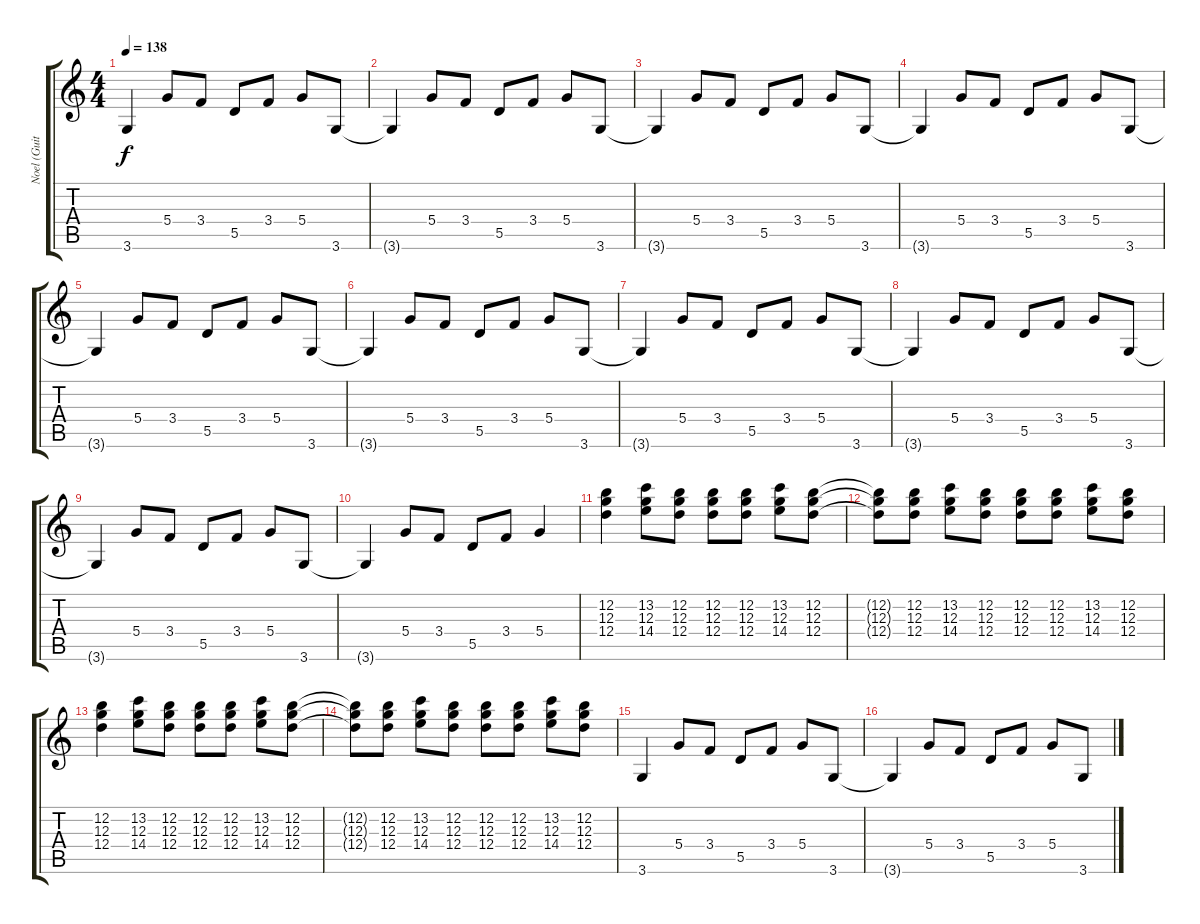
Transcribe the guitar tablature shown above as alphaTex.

\track ("Noel (Guitar)" "Noel (Guit") {instrument distortionguitar}
\staff {score tabs}
\tuning (E4 B3 G3 D3 A2 E2) {hide}
\ts (4 4)
\tempo 138
\clef g2
\ks c
3.6.4{dy f instrument distortionguitar} 5.4.8 3.4.8 5.5.8 3.4.8 5.4.8 3.6.8 |
3.6{t}.4 5.4.8 3.4.8 5.5.8 3.4.8 5.4.8 3.6.8 |
3.6{t}.4 5.4.8 3.4.8 5.5.8 3.4.8 5.4.8 3.6.8 |
3.6{t}.4 5.4.8 3.4.8 5.5.8 3.4.8 5.4.8 3.6.8 |
3.6{t}.4 5.4.8 3.4.8 5.5.8 3.4.8 5.4.8 3.6.8 |
3.6{t}.4 5.4.8 3.4.8 5.5.8 3.4.8 5.4.8 3.6.8 |
3.6{t}.4 5.4.8 3.4.8 5.5.8 3.4.8 5.4.8 3.6.8 |
3.6{t}.4 5.4.8 3.4.8 5.5.8 3.4.8 5.4.8 3.6.8 |
3.6{t}.4 5.4.8 3.4.8 5.5.8 3.4.8 5.4.8 3.6.8 |
3.6{t}.4 5.4.8 3.4.8 5.5.8 3.4.8 5.4.4 |
(12.2 12.3 12.4).4 (13.2 12.3 14.4).8 (12.2 12.3 12.4).8 (12.2 12.3 12.4).8 (12.2 12.3 12.4).8 (13.2 12.3 14.4).8 (12.2 12.3 12.4).8 |
(12.2{t} 12.3{t} 12.4{t}).8 (12.2 12.3 12.4).8 (13.2 12.3 14.4).8 (12.2 12.3 12.4).8 (12.2 12.3 12.4).8 (12.2 12.3 12.4).8 (13.2 12.3 14.4).8 (12.2 12.3 12.4).8 |
(12.2 12.3 12.4).4 (13.2 12.3 14.4).8 (12.2 12.3 12.4).8 (12.2 12.3 12.4).8 (12.2 12.3 12.4).8 (13.2 12.3 14.4).8 (12.2 12.3 12.4).8 |
(12.2{t} 12.3{t} 12.4{t}).8 (12.2 12.3 12.4).8 (13.2 12.3 14.4).8 (12.2 12.3 12.4).8 (12.2 12.3 12.4).8 (12.2 12.3 12.4).8 (13.2 12.3 14.4).8 (12.2 12.3 12.4).8 |
3.6.4 5.4.8 3.4.8 5.5.8 3.4.8 5.4.8 3.6.8 |
3.6{t}.4 5.4.8 3.4.8 5.5.8 3.4.8 5.4.8 3.6.8
